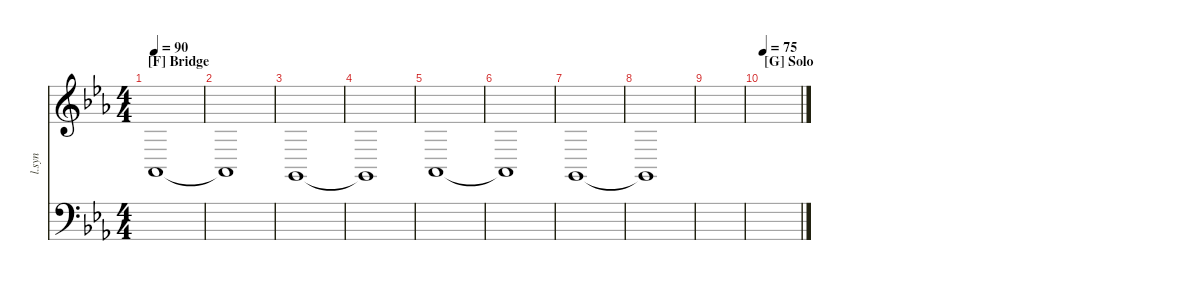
\defaultSystemsLayout 4
\hideDynamics
\bracketExtendMode nobrackets
\otherSystemsTrackNameOrientation horizontal
\track ("Lead Synthesizer" "l.syn") {instrument lead7fifths}
\staff {score}
\tuning (E4 B3 G3 D3 A2 E2)
\ts (4 4)
\section ("F" "Bridge")
\tempo 90
\clef g2
\ks cminor
4.6{acc b}.1{dy mf beam Up} |
4.6{t acc b}.1{beam Up} |
-21.1{acc forcenatural}.1{beam Up} |
-21.1{t acc forcenatural}.1{beam Up} |
4.6{acc b}.1{beam Up} |
4.6{t acc b}.1{beam Up} |
-21.1{acc forcenatural}.1{beam Up} |
-21.1{t acc forcenatural}.1{beam Up} |
|
\section ("G" "Solo")
\tempo 75
|
|
|
|
|
|
\staff {score}
\tuning (G2 D2 A1 E1 B0)
\clef f4
\ottava regular
\simile none
\ks cminor
|
|
|
|
|
|
|
|
|
|
|
|
|
|
|
